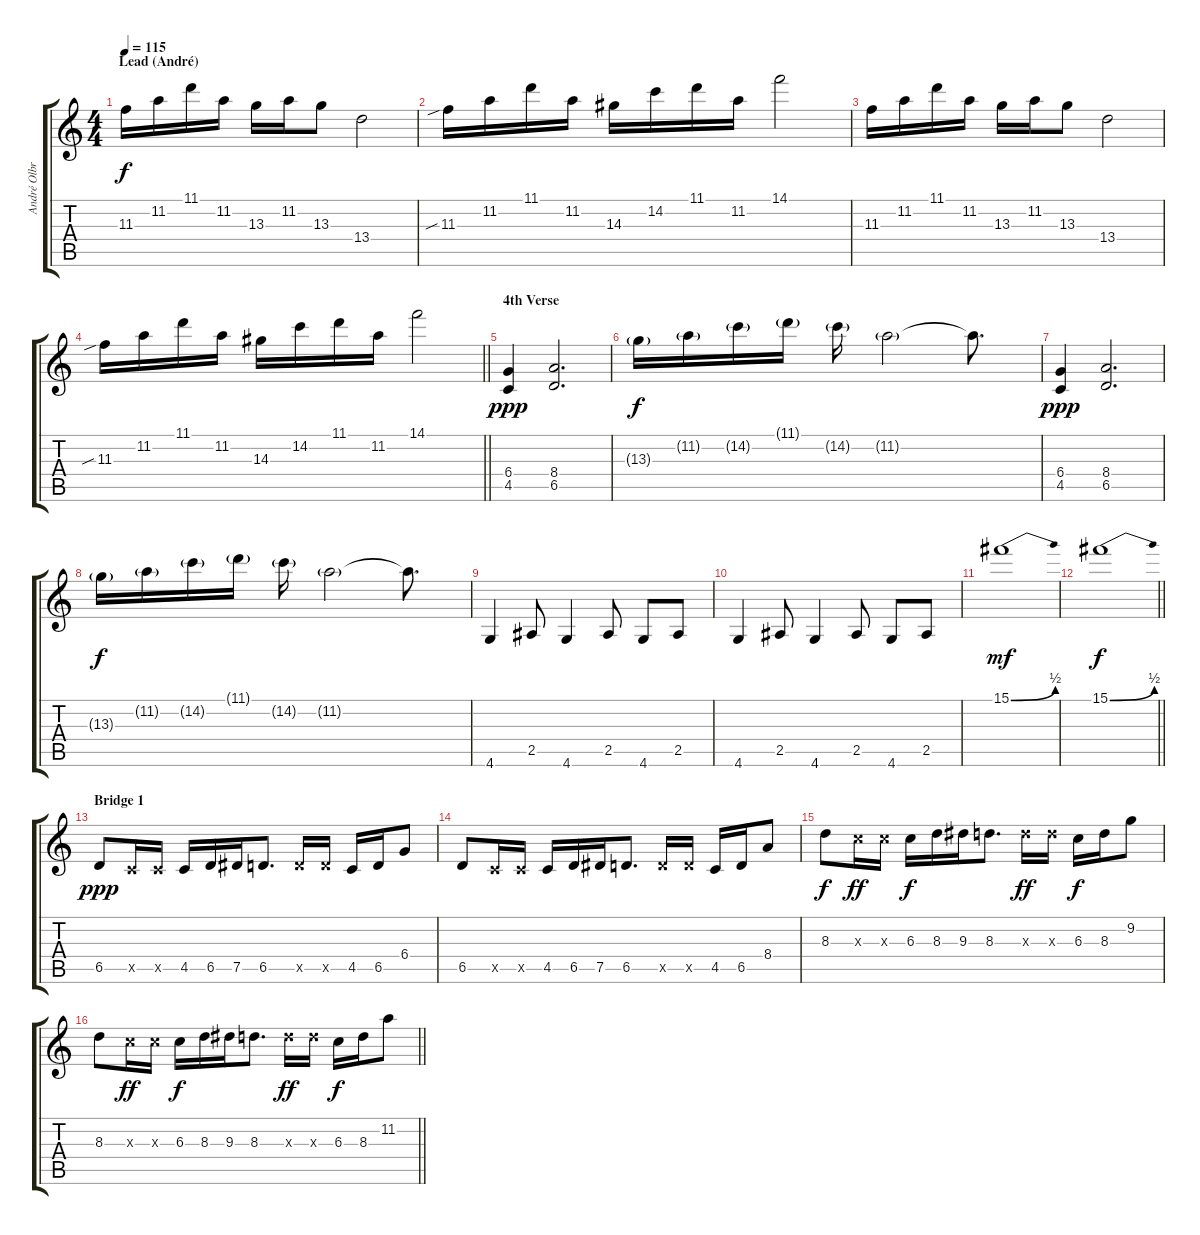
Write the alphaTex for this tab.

\track ("André Olbrich" "André Olbr") {instrument distortionguitar}
\staff {score tabs}
\tuning (Eb4 Bb3 Gb3 Db3 Ab2 Eb2) {hide}
\ts (4 4)
\section ("" "Lead (André)")
\tempo 115
\clef g2
\ks c
11.3.16{dy f volume 13} 11.2.16 11.1.16 11.2.16 13.3.16 11.2.16 13.3.8 13.4.2 |
11.3{sib}.16 11.2.16 11.1.16 11.2.16 14.3.16 14.2.16 11.1.16 11.2.16 14.1.2 |
11.3.16 11.2.16 11.1.16 11.2.16 13.3.16 11.2.16 13.3.8 13.4.2 |
\barLineRight lightlight
11.3{sib}.16 11.2.16 11.1.16 11.2.16 14.3.16 14.2.16 11.1.16 11.2.16 14.1.2 |
\section ("" "4th Verse")
(6.4 4.5).4{dy ppp volume 10} (8.4 6.5).2{d} |
13.3{g}.16{dy f} 11.2{g}.16 14.2{g}.16 11.1{g}.16 14.2{g}.16 11.2{g}.2 11.2{t}.8{d} |
(6.4 4.5).4{dy ppp} (8.4 6.5).2{d} |
13.3{g}.16{dy f} 11.2{g}.16 14.2{g}.16 11.1{g}.16 14.2{g}.16 11.2{g}.2 11.2{t}.8{d} |
4.6.4{volume 8} 2.5.8 4.6.4 2.5.8 4.6.8 2.5.8 |
4.6.4 2.5.8 4.6.4 2.5.8 4.6.8 2.5.8 |
15.1{be (bend 0 0 60 2)}.1{dy mf} |
\barLineRight lightlight
15.1{be (bend 0 0 60 2)}.1{dy f} |
\section ("" "Bridge 1")
6.5.8{dy ppp volume 11} 4.5{x}.16 4.5{x}.16 4.5.16 6.5.16 7.5.16 6.5.8{d} 6.5{x}.16 6.5{x}.16 4.5.16 6.5.16 6.4.8 |
6.5.8 4.5{x}.16 4.5{x}.16 4.5.16 6.5.16 7.5.16 6.5.8{d} 6.5{x}.16 6.5{x}.16 4.5.16 6.5.16 8.4.8 |
8.3.8{dy f} 6.3{x}.16{dy ff} 6.3{x}.16 6.3.16{dy f} 8.3.16 9.3.16 8.3.8{d} 8.3{x}.16{dy ff} 8.3{x}.16 6.3.16{dy f} 8.3.16 9.2.8 |
\barLineRight lightlight
8.3.8 6.3{x}.16{dy ff} 6.3{x}.16 6.3.16{dy f} 8.3.16 9.3.16 8.3.8{d} 8.3{x}.16{dy ff} 8.3{x}.16 6.3.16{dy f} 8.3.16 11.2.8
